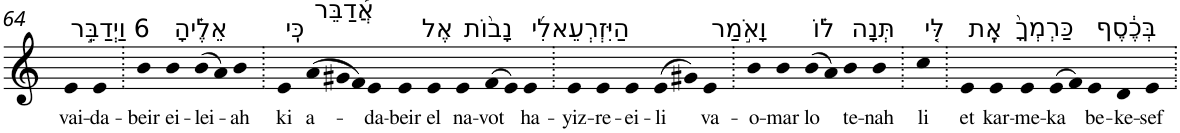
**kern	**text
*part1	*part1
*staff1	*staff1
*I"Piano	*
*I'Pno	*
!!LO:PB:g=z
*clefG2	*
*k[]	*
=64	=64
!LO:TX:a:t=6 וַיְדַבֵּ֣ר	!
!	!LO:LY:b
4e	vai-
!	!LO:LY:b
4e	-da-
=65.	=65.
!	!LO:LY:b
4b	-beir
!LO:TX:a:t=אֵלֶ֗יהָ	!
!	!LO:LY:b
4b	ei-
!	!LO:LY:b
(>8b	-lei-
8a)	.
!	!LO:LY:b
4b	-ah
=66.	=66.
!LO:TX:a:t=כִּֽי	!
!	!LO:LY:b
4e	ki
*Xtuplet	*
!LO:TX:a:t=אֲ֠דַבֵּר	!
!	!LO:LY:b
(>12a	a-
12g#X	.
12f)	.
!	!LO:LY:b
4e	-da-
!	!LO:LY:b
4e	-beir
!LO:TX:a:t=אֶל	!
!	!LO:LY:b
4e	el
!LO:TX:a:t=נָב֨וֹת	!
!	!LO:LY:b
4e	na-
!	!LO:LY:b
(>8f	-vot
8e)	.
!LO:TX:a:t=הַיִּזְרְעֵאלִ֜י	!
!	!LO:LY:b
4e	ha-
=67.	=67.
!	!LO:LY:b
4e	-yiz-
!	!LO:LY:b
4e	-re-
!	!LO:LY:b
4e	-ei-
!	!LO:LY:b
(>8e	-li
8g#X)	.
!LO:TX:a:t=וָאֹ֣מַר	!
!	!LO:LY:b
4e	va-
=68.	=68.
!	!LO:LY:b
4b	-o-
!	!LO:LY:b
4b	-mar
!LO:TX:a:t=ל֗וֹ	!
!	!LO:LY:b
(>8b	lo
8a)	.
!LO:TX:a:t=תְּנָה	!
!	!LO:LY:b
4b	te-
!	!LO:LY:b
4b	-nah
=69.	=69.
!LO:TX:a:t=לִּ֤י	!
!	!LO:LY:b
4cc	li
=70.	=70.
!LO:TX:a:t=אֶֽת	!
!	!LO:LY:b
4e	et
!LO:TX:a:t=כַּרְמְךָ֙	!
!	!LO:LY:b
4e	kar-
!	!LO:LY:b
4e	-me-
!	!LO:LY:b
(>8e	-ka
8f)	.
!LO:TX:a:t=בְּכֶ֔סֶף	!
!	!LO:LY:b
4e	be-
!	!LO:LY:b
4d	-ke-
!	!LO:LY:b
4e	-sef
=.	=.
*-	*-
